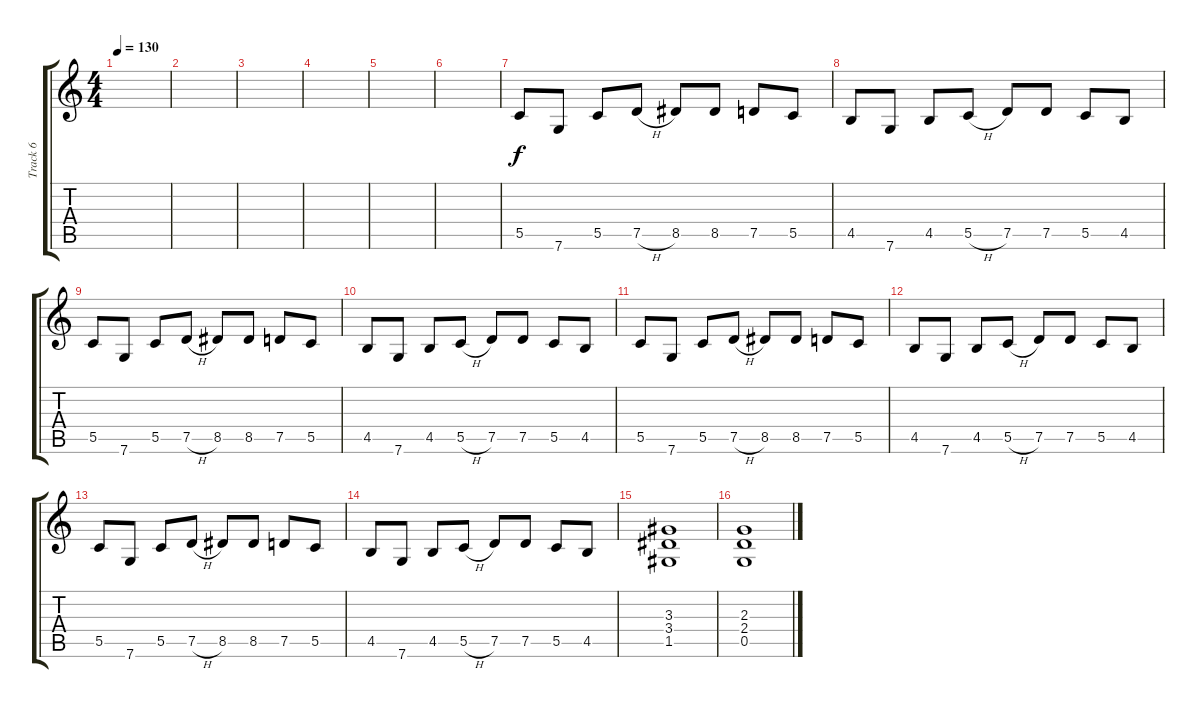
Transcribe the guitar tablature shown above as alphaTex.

\track ("Track 6" "Track 6") {instrument distortionguitar}
\staff {score tabs}
\tuning (D4 A3 F3 C3 G2 C2) {hide}
\ts (4 4)
\tempo 130
\clef g2
\ks c
|
|
|
|
|
|
5.5.8 7.6.8 5.5.8 7.5{h}.8 8.5.8 8.5.8 7.5.8 5.5.8 |
4.5.8 7.6.8 4.5.8 5.5{h}.8 7.5.8 7.5.8 5.5.8 4.5.8 |
5.5.8 7.6.8 5.5.8 7.5{h}.8 8.5.8 8.5.8 7.5.8 5.5.8 |
4.5.8 7.6.8 4.5.8 5.5{h}.8 7.5.8 7.5.8 5.5.8 4.5.8 |
5.5.8 7.6.8 5.5.8 7.5{h}.8 8.5.8 8.5.8 7.5.8 5.5.8 |
4.5.8 7.6.8 4.5.8 5.5{h}.8 7.5.8 7.5.8 5.5.8 4.5.8 |
5.5.8 7.6.8 5.5.8 7.5{h}.8 8.5.8 8.5.8 7.5.8 5.5.8 |
4.5.8 7.6.8 4.5.8 5.5{h}.8 7.5.8 7.5.8 5.5.8 4.5.8 |
(3.3 3.4 1.5).1 |
(2.3 2.4 0.5).1
